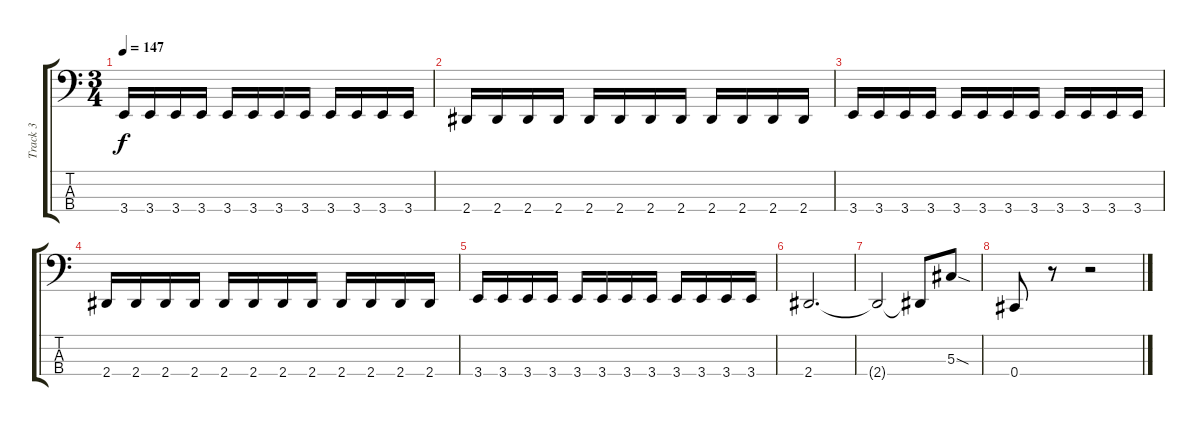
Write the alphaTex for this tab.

\track ("Track 3" "Track 3") {instrument electricbassfinger}
\staff {score tabs}
\tuning (Gb2 Db2 Ab1 Db1) {hide}
\ts (3 4)
\tempo 147
\clef f4
\ks c
3.4.16{dy f} 3.4.16 3.4.16 3.4.16 3.4.16 3.4.16 3.4.16 3.4.16 3.4.16 3.4.16 3.4.16 3.4.16 |
2.4.16 2.4.16 2.4.16 2.4.16 2.4.16 2.4.16 2.4.16 2.4.16 2.4.16 2.4.16 2.4.16 2.4.16 |
3.4.16 3.4.16 3.4.16 3.4.16 3.4.16 3.4.16 3.4.16 3.4.16 3.4.16 3.4.16 3.4.16 3.4.16 |
2.4.16 2.4.16 2.4.16 2.4.16 2.4.16 2.4.16 2.4.16 2.4.16 2.4.16 2.4.16 2.4.16 2.4.16 |
3.4.16 3.4.16 3.4.16 3.4.16 3.4.16 3.4.16 3.4.16 3.4.16 3.4.16 3.4.16 3.4.16 3.4.16 |
2.4.2{d} |
2.4{t}.2 2.4{t}.8 5.3{sod}.8 |
0.4.8 r.8 r.2
